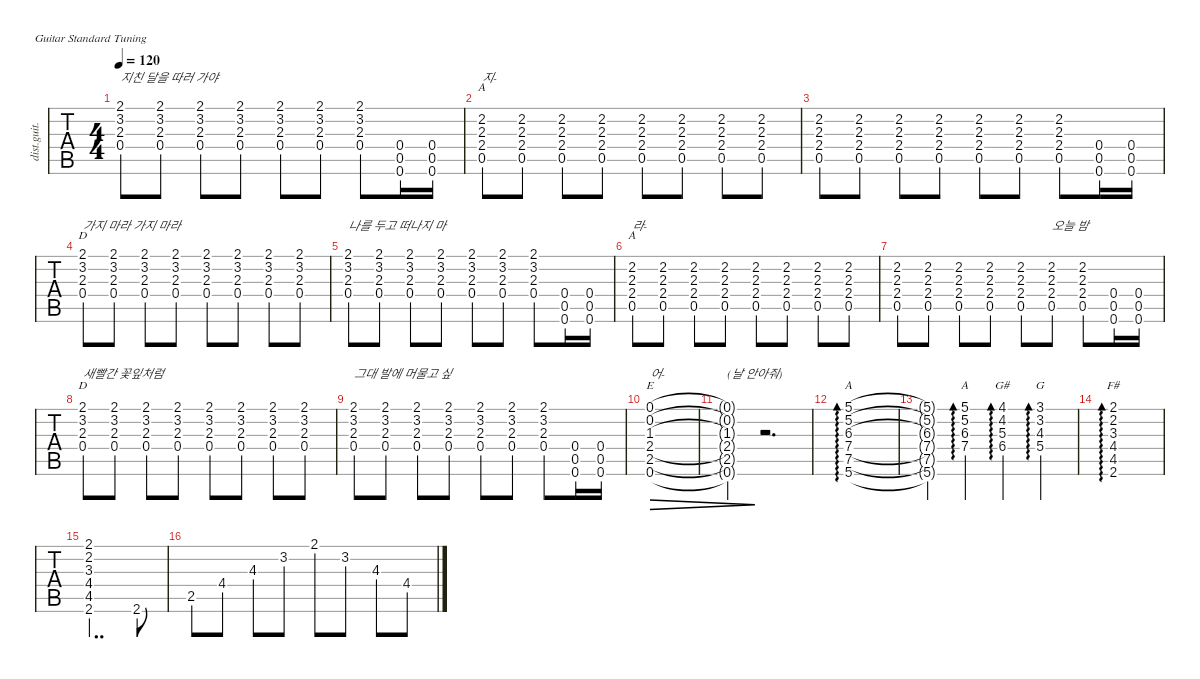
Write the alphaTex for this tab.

\defaultSystemsLayout 4
\hideDynamics
\bracketExtendMode nobrackets
\track ("Distortion Guitar" "dist.guit.") {instrument distortionguitar}
\staff {tabs}
\tuning (E4 B3 G3 D3 A2 E2)
\chord ("A" x 2 2 2 0 x) {showdiagram false showfingering false barre (2 2)}
\chord ("D" 2 3 2 0 x x) {showdiagram false showfingering false barre 2}
\chord ("E" 0 0 1 2 2 0) {showdiagram false showfingering false}
\chord ("A" 5 5 6 7 7 5) {firstfret 5 showdiagram false showfingering false barre (5 5)}
\chord ("A" 5 5 6 7 x x) {firstfret 5 showdiagram false showfingering false barre 5}
\chord ("G#" 4 4 5 6 x x) {firstfret 4 showdiagram false showfingering false barre 4}
\chord ("G" 3 3 4 5 x x) {showdiagram false showfingering false barre 3}
\chord ("F#" 2 2 3 4 4 2) {showdiagram false showfingering false barre (2 2)}
\ts (4 4)
\tempo 120
\clef g2
\ks c
(2.1{acc #} 0.4 3.2 2.3).8{txt "지친 달을 따러 가야" dy mf} (2.1{acc #} 0.4 3.2 2.3).8 (2.1{acc #} 0.4 3.2 2.3).8 (2.1{acc #} 0.4 3.2 2.3).8 (2.1{acc #} 0.4 3.2 2.3).8 (2.1{acc #} 0.4 3.2 2.3).8 (2.1{acc #} 3.2 2.3 0.4).8 (0.6 0.4 0.5).16 (0.6 0.5 0.4).16 |
(2.2{acc #} 2.3 2.4 0.5).8{ch "A" txt "지-"} (2.2{acc #} 2.3 2.4 0.5).8 (2.2{acc #} 2.3 2.4 0.5).8 (2.2{acc #} 2.3 2.4 0.5).8 (2.2{acc #} 2.3 2.4 0.5).8 (2.2{acc #} 2.3 2.4 0.5).8 (2.2{acc #} 2.3 2.4 0.5).8 (2.2{acc #} 2.3 2.4 0.5).8 |
(2.2{acc #} 2.3 2.4 0.5).8 (2.2{acc #} 2.3 2.4 0.5).8 (2.2{acc #} 2.3 2.4 0.5).8 (2.2{acc #} 2.3 2.4 0.5).8 (2.2{acc #} 2.3 2.4 0.5).8 (2.2{acc #} 2.3 2.4 0.5).8 (2.2{acc #} 2.3 2.4 0.5).8 (0.4 0.5 0.6).16 (0.4 0.5 0.6).16 |
(2.1{acc #} 0.4 3.2 2.3).8{ch "D" txt "가지 마라 가지 마라"} (2.1{acc #} 0.4 3.2 2.3).8 (2.1{acc #} 0.4 3.2 2.3).8 (2.1{acc #} 0.4 3.2 2.3).8 (2.1{acc #} 0.4 3.2 2.3).8 (2.1{acc #} 0.4 3.2 2.3).8 (2.1{acc #} 0.4 3.2 2.3).8 (2.1{acc #} 0.4 3.2 2.3).8 |
(2.1{acc #} 0.4 3.2 2.3).8{txt "나를 두고 떠나지 마"} (2.1{acc #} 0.4 3.2 2.3).8 (2.1{acc #} 0.4 3.2 2.3).8 (2.1{acc #} 0.4 3.2 2.3).8 (2.1{acc #} 0.4 3.2 2.3).8 (2.1{acc #} 0.4 3.2 2.3).8 (2.1{acc #} 3.2 2.3 0.4).8 (0.6 0.4 0.5).16 (0.6 0.5 0.4).16 |
(2.2{acc #} 2.3 2.4 0.5).8{ch "A" txt "라-"} (2.2{acc #} 2.3 2.4 0.5).8 (2.2{acc #} 2.3 2.4 0.5).8 (2.2{acc #} 2.3 2.4 0.5).8 (2.2{acc #} 2.3 2.4 0.5).8 (2.2{acc #} 2.3 2.4 0.5).8 (2.2{acc #} 2.3 2.4 0.5).8 (2.2{acc #} 2.3 2.4 0.5).8 |
(2.2{acc #} 2.3 2.4 0.5).8 (2.2{acc #} 2.3 2.4 0.5).8 (2.2{acc #} 2.3 2.4 0.5).8 (2.2{acc #} 2.3 2.4 0.5).8 (2.2{acc #} 2.3 2.4 0.5).8 (2.2{acc #} 2.3 2.4 0.5).8{txt "오늘 밤"} (2.2{acc #} 2.3 2.4 0.5).8 (0.4 0.5 0.6).16 (0.4 0.5 0.6).16 |
(2.1{acc #} 0.4 3.2 2.3).8{ch "D" txt "새빨간 꽃잎처럼"} (2.1{acc #} 0.4 3.2 2.3).8 (2.1{acc #} 0.4 3.2 2.3).8 (2.1{acc #} 0.4 3.2 2.3).8 (2.1{acc #} 0.4 3.2 2.3).8 (2.1{acc #} 0.4 3.2 2.3).8 (2.1{acc #} 0.4 3.2 2.3).8 (2.1{acc #} 0.4 3.2 2.3).8 |
(2.1{acc #} 0.4 3.2 2.3).8{txt "그대 발에 머물고 싶"} (2.1{acc #} 0.4 3.2 2.3).8 (2.1{acc #} 0.4 3.2 2.3).8 (2.1{acc #} 0.4 3.2 2.3).8 (2.1{acc #} 0.4 3.2 2.3).8 (2.1{acc #} 0.4 3.2 2.3).8 (2.1{acc #} 3.2 2.3 0.4).8 (0.6 0.4 0.5).16 (0.6 0.5 0.4).16 |
(0.1 0.2 1.3{acc #} 2.4 2.5 0.6).1{ch "E" txt "어-" dec} |
(0.1{t} 0.2{t} 1.3{t acc #} 2.4{t} 2.5{t} 0.6{t}).4{txt "(날 안아줘)" dec} r.2{d} |
(5.1 5.2 6.3{acc #} 7.4 7.5 5.6).1{ad 0 ch "A" instrument electricguitarclean} |
(5.1{t} 5.2{t} 6.3{t acc #} 7.4{t} 7.5{x t} 5.6{t}).4 (5.1 5.2 6.3{acc #} 7.4).4{ad 0 ch "A"} (4.1{acc #} 4.2{acc #} 5.3 6.4{acc #}).4{ad 0 ch "G#"} (3.1 3.2 4.3 5.4).4{ad 0 ch "G"} |
(2.1{acc #} 2.2{acc #} 3.3{acc #} 4.4{acc #} 4.5{acc #} 2.6{acc #}).1{ad 0 ch "F#"} |
(2.1{acc #} 2.2{acc #} 3.3{acc #} 4.4{acc #} 4.5{acc #} 2.6{acc #}).2{dd} 2.6{acc #}.8 |
2.5.8 4.4{acc #}.8 4.3.8 3.2.8 2.1{acc #}.8 3.2.8 4.3.8 4.4{acc #}.8
